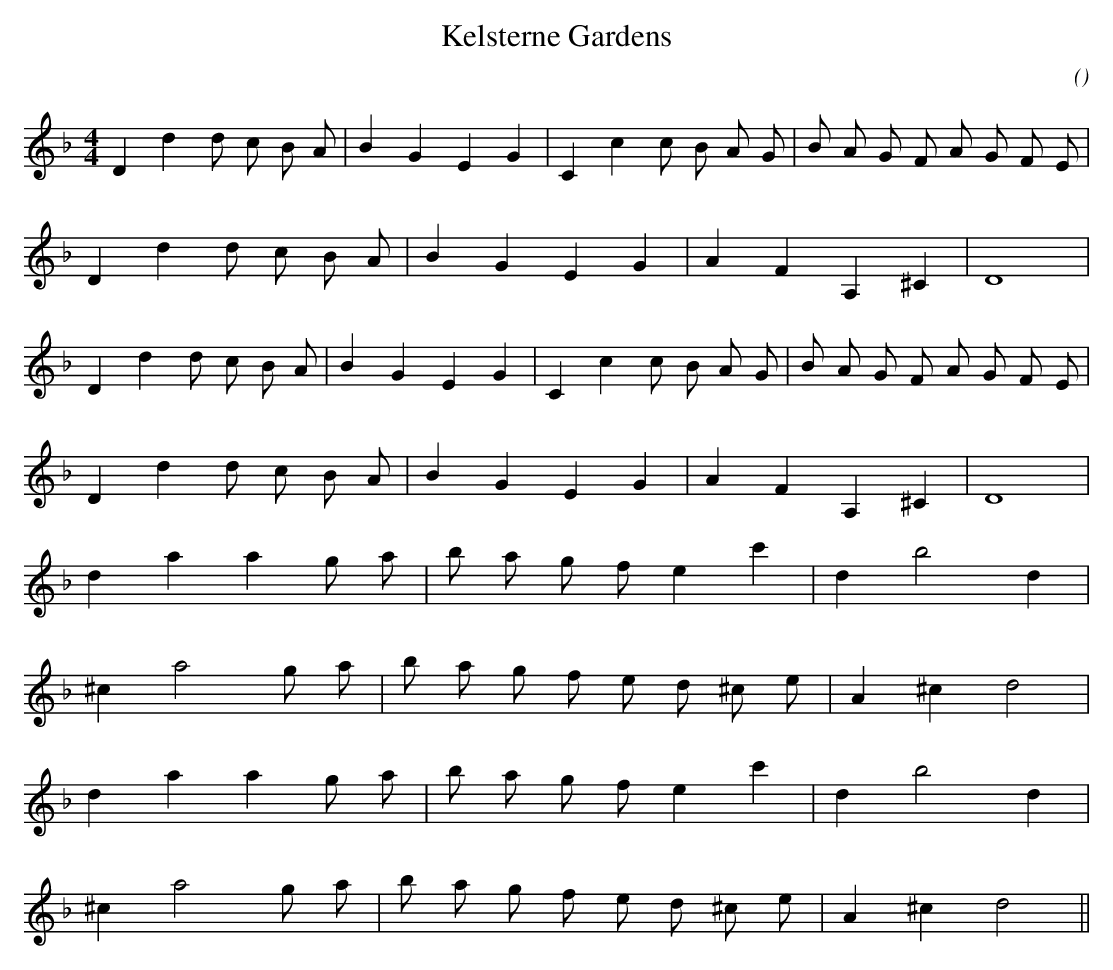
X:1
T: Kelsterne Gardens
C:
O:
M:4/4
K:Dm
K:Dm
M:4/4
L:1/16
D4 d4 d2 c2 B2 A2 |B4 G4 E4 G4 |C4 c4 c2 B2 A2 G2 |B2 A2 G2 F2 A2 G2 F2 E2 |
D4 d4 d2 c2 B2 A2 |B4 G4 E4 G4 |A4 F4 A,4 ^C4 |D16 |
D4 d4 d2 c2 B2 A2 |B4 G4 E4 G4 |C4 c4 c2 B2 A2 G2 |B2 A2 G2 F2 A2 G2 F2 E2 |
D4 d4 d2 c2 B2 A2 |B4 G4 E4 G4 |A4 F4 A,4 ^C4 |D16 |
d4 a4 a4 g2 a2 |b2 a2 g2 f2 e4 c'4 |d4 b8 d4 |
^c4 a8 g2 a2 |b2 a2 g2 f2 e2 d2 ^c2 e2 |A4 ^c4 d8 |
d4 a4 a4 g2 a2 |b2 a2 g2 f2 e4 c'4 |d4 b8 d4 |
^c4 a8 g2 a2 |b2 a2 g2 f2 e2 d2 ^c2 e2 |A4 ^c4 d8 ||
